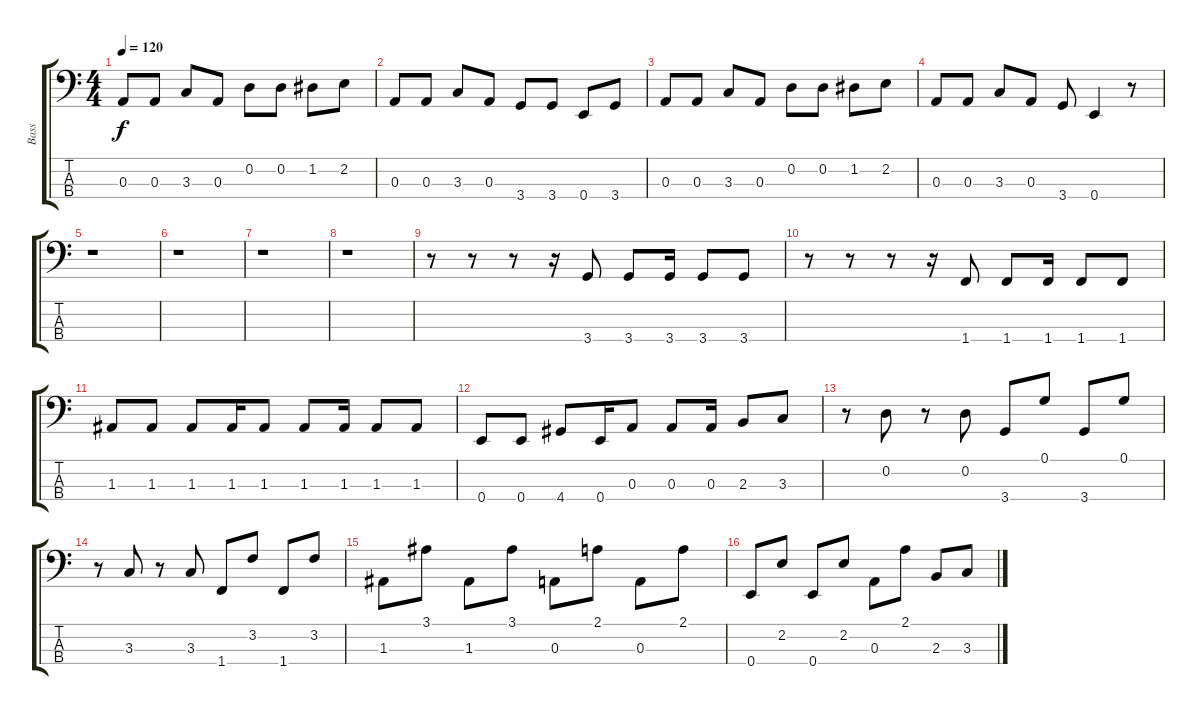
\track ("Bass" "Bass") {instrument slapbass1}
\staff {score tabs}
\tuning (G2 D2 A1 E1) {hide}
\ts (4 4)
\tempo 120
\clef f4
\ks c
0.3.8{dy f} 0.3.8 3.3.8 0.3.8 0.2.8 0.2.8 1.2.8 2.2.8 |
0.3.8 0.3.8 3.3.8 0.3.8 3.4.8 3.4.8 0.4.8 3.4.8 |
0.3.8 0.3.8 3.3.8 0.3.8 0.2.8 0.2.8 1.2.8 2.2.8 |
0.3.8 0.3.8 3.3.8 0.3.8 3.4.8 0.4.4 r.8 |
r.1 |
r.1 |
r.1 |
r.1 |
r.8 r.8 r.8 r.16 3.4.8 3.4.8 3.4.16 3.4.8 3.4.8 |
r.8 r.8 r.8 r.16 1.4.8 1.4.8 1.4.16 1.4.8 1.4.8 |
1.3.8 1.3.8 1.3.8 1.3.16 1.3.8 1.3.8 1.3.16 1.3.8 1.3.8 |
0.4.8 0.4.8 4.4.8 0.4.16 0.3.8 0.3.8 0.3.16 2.3.8 3.3.8 |
r.8 0.2.8 r.8 0.2.8 3.4.8 0.1.8 3.4.8 0.1.8 |
r.8 3.3.8 r.8 3.3.8 1.4.8 3.2.8 1.4.8 3.2.8 |
1.3.8 3.1.8 1.3.8 3.1.8 0.3.8 2.1.8 0.3.8 2.1.8 |
0.4.8 2.2.8 0.4.8 2.2.8 0.3.8 2.1.8 2.3.8 3.3.8
